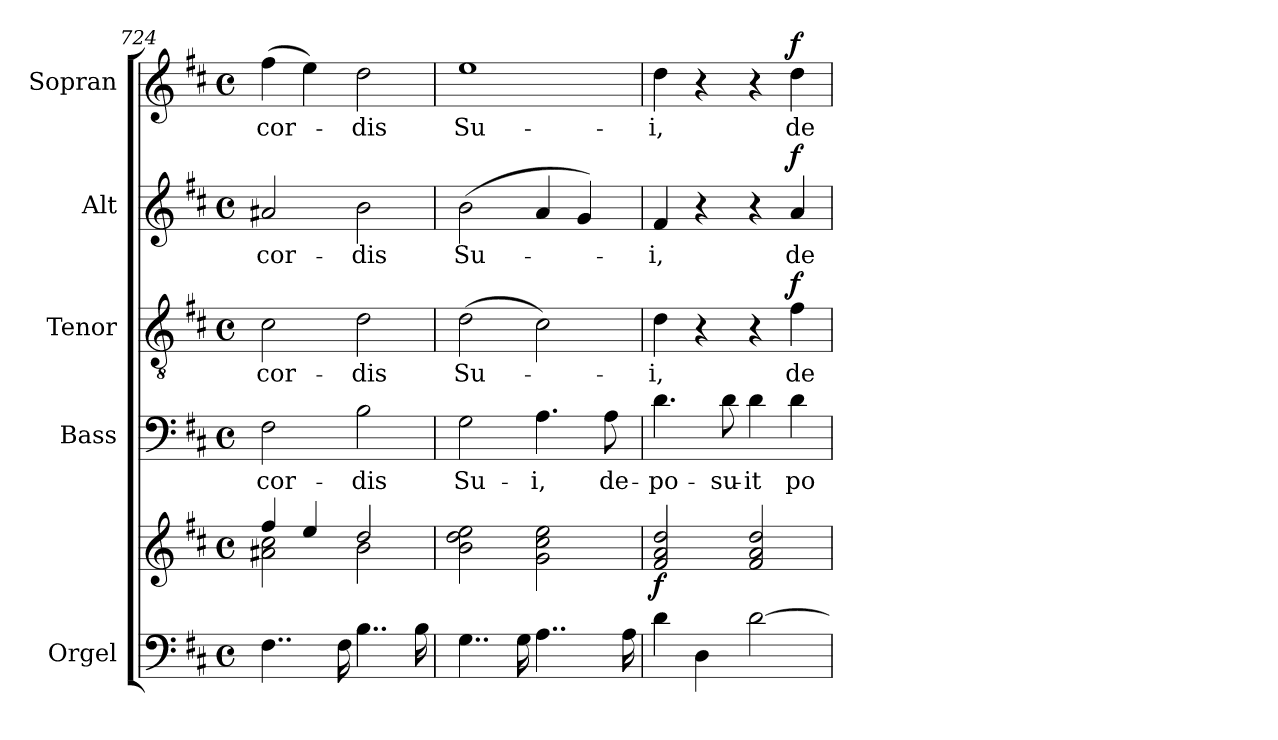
**kern	**kern	**dynam	**kern	**text	**kern	**text	**dynam	**kern	**text	**dynam	**kern	**text	**dynam
*part5	*part5	*part5	*part4	*part4	*part3	*part3	*part3	*part2	*part2	*part2	*part1	*part1	*part1
*staff6	*staff5	*staff5/6	*staff4	*staff4	*staff3	*staff3	*staff3	*staff2	*staff2	*staff2	*staff1	*staff1	*staff1
*I"Orgel	*	*	*I"Bass	*	*I"Tenor	*	*	*I"Alt	*	*	*I"Sopran	*	*
*I'Org.	*	*	*I'B.	*	*I'T.	*	*	*I'A.	*	*	*I'S.	*	*
*clefF4	*clefG2	*	*clefF4	*	*clefGv2	*	*	*clefG2	*	*	*clefG2	*	*
*k[f#c#]	*k[f#c#]	*	*k[f#c#]	*	*k[f#c#]	*	*	*k[f#c#]	*	*	*k[f#c#]	*	*
*D:	*D:	*	*D:	*	*D:	*	*	*D:	*	*	*D:	*	*
*M4/4	*M4/4	*	*M4/4	*	*M4/4	*	*	*M4/4	*	*	*M4/4	*	*
*met(c)	*met(c)	*	*met(c)	*	*met(c)	*	*	*met(c)	*	*	*met(c)	*	*
=724	=724	=724	=724	=724	=724	=724	=724	=724	=724	=724	=724	=724	=724
*	*^	*	*	*	*	*	*	*	*	*	*	*	*
!	!	!	!	!	!LO:LY:b	!	!LO:LY:b	!	!	!LO:LY:b	!	!	!LO:LY:b	!
4..F#\	4ff#/	2a#X\ 2cc#\	.	2F#\	cor-	2c#\	cor-	.	2a#X/	cor-	.	(>4ff#\	cor-	.
.	4ee/	.	.	.	.	.	.	.	.	.	.	4ee\)	.	.
16F#\	.	.	.	.	.	.	.	.	.	.	.	.	.	.
!	!	!	!	!	!LO:LY:b	!	!LO:LY:b	!	!	!LO:LY:b	!	!	!LO:LY:b	!
4..B\	2dd/	2b\	.	2B\	-dis	2d\	-dis	.	2b\	-dis	.	2dd\	-dis	.
16B\	.	.	.	.	.	.	.	.	.	.	.	.	.	.
*	*v	*v	*	*	*	*	*	*	*	*	*	*	*	*
=725	=725	=725	=725	=725	=725	=725	=725	=725	=725	=725	=725	=725	=725
!	!	!	!	!LO:LY:b	!	!LO:LY:b	!	!	!LO:LY:b	!	!	!LO:LY:b	!
4..G\	2b\ 2dd\ 2ee\	.	2G\	Su-	(>2d\	Su-	.	(>2b\	Su-	.	1ee	Su-	.
16G\	.	.	.	.	.	.	.	.	.	.	.	.	.
!	!	!	!	!LO:LY:b	!	!	!	!	!	!	!	!	!
4..A\	2g\ 2cc#\ 2ee\	.	4.A\	-i,	2c#\)	.	.	4a/	.	.	.	.	.
.	.	.	.	.	.	.	.	4g/)	.	.	.	.	.
!	!	!	!	!LO:LY:b	!	!	!	!	!	!	!	!	!
.	.	.	8A\	de-	.	.	.	.	.	.	.	.	.
16A\	.	.	.	.	.	.	.	.	.	.	.	.	.
=726	=726	=726	=726	=726	=726	=726	=726	=726	=726	=726	=726	=726	=726
!	!	!LO:DY:b	!	!LO:LY:b	!	!LO:LY:b	!	!	!LO:LY:b	!	!	!LO:LY:b	!
4d\	2f#/ 2a/ 2dd/	f	4.d\	-po-	4d\	-i,	.	4f#/	-i,	.	4dd\	-i,	.
4D\	.	.	.	.	4r	.	.	4r	.	.	4r	.	.
!	!	!	!	!LO:LY:b	!	!	!	!	!	!	!	!	!
.	.	.	8d\	-su-	.	.	.	.	.	.	.	.	.
!	!	!	!	!LO:LY:b	!	!	!	!	!	!	!	!	!
[2d\	2f#/ 2a/ 2dd/	.	4d\	-it	4r	.	.	4r	.	.	4r	.	.
!	!	!	!	!LO:LY:b	!	!LO:LY:b	!LO:DY:a	!	!LO:LY:b	!LO:DY:a	!	!LO:LY:b	!LO:DY:a
.	.	.	4d\	po-	4f#\	de-	f	4a/	de-	f	4dd\	de-	f
=	=	=	=	=	=	=	=	=	=	=	=	=	=
*-	*-	*-	*-	*-	*-	*-	*-	*-	*-	*-	*-	*-	*-
